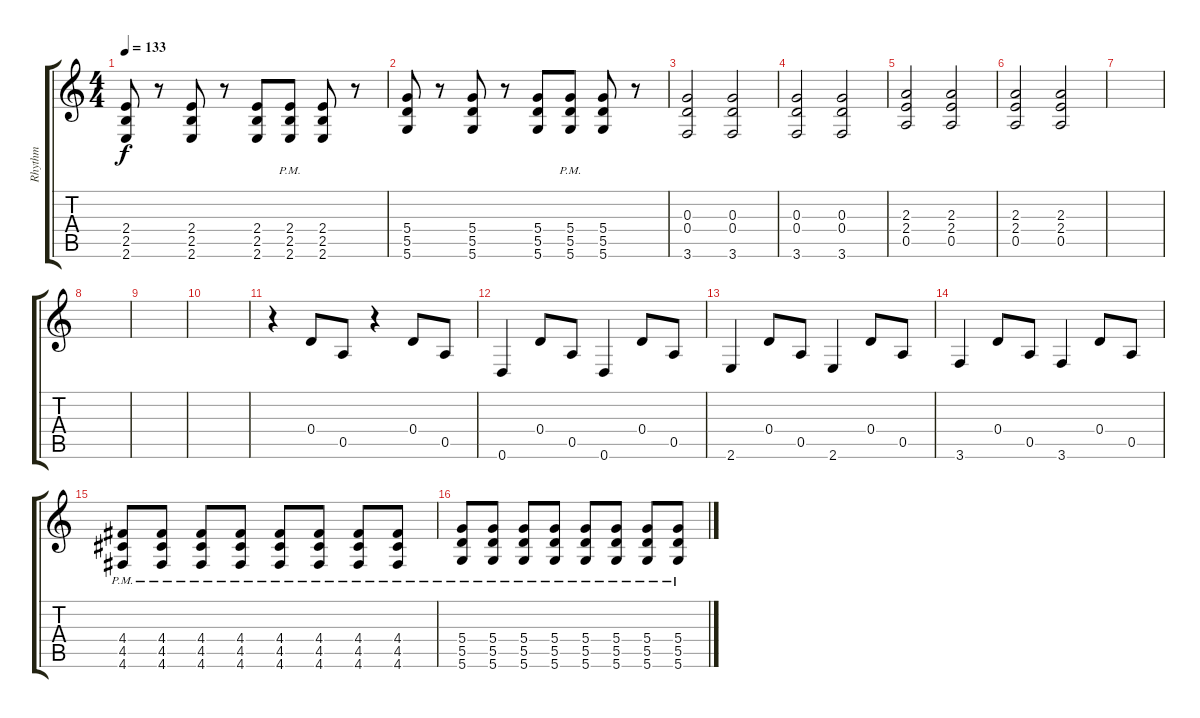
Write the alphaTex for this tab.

\track ("Rhythm" "Rhythm") {instrument distortionguitar}
\staff {score tabs}
\tuning (E4 B3 G3 D3 A2 D2) {hide}
\ts (4 4)
\tempo 133
\clef g2
\ks c
(2.4 2.5 2.6).8{dy f} r.8 (2.4 2.5 2.6).8 r.8 (2.4 2.5 2.6).8 (2.4{pm} 2.5{pm} 2.6{pm}).8 (2.4 2.5 2.6).8 r.8 |
(5.4 5.5 5.6).8 r.8 (5.4 5.5 5.6).8 r.8 (5.4 5.5 5.6).8 (5.4{pm} 5.5{pm} 5.6{pm}).8 (5.4 5.5 5.6).8 r.8 |
(0.3 0.4 3.6).2 (0.3 0.4 3.6).2 |
(0.3 0.4 3.6).2 (0.3 0.4 3.6).2 |
(2.3 2.4 0.5).2 (2.3 2.4 0.5).2 |
(2.3 2.4 0.5).2 (2.3 2.4 0.5).2 |
|
|
|
|
r.4 0.4.8 0.5.8 r.4 0.4.8 0.5.8 |
0.6.4 0.4.8 0.5.8 0.6.4 0.4.8 0.5.8 |
2.6.4 0.4.8 0.5.8 2.6.4 0.4.8 0.5.8 |
3.6.4 0.4.8 0.5.8 3.6.4 0.4.8 0.5.8 |
(4.4{pm} 4.5{pm} 4.6{pm}).8 (4.4{pm} 4.5{pm} 4.6{pm}).8 (4.4{pm} 4.5{pm} 4.6{pm}).8 (4.4{pm} 4.5{pm} 4.6{pm}).8 (4.4{pm} 4.5{pm} 4.6{pm}).8 (4.4{pm} 4.5{pm} 4.6{pm}).8 (4.4{pm} 4.5{pm} 4.6{pm}).8 (4.4{pm} 4.5{pm} 4.6{pm}).8 |
(5.4{pm} 5.5{pm} 5.6{pm}).8 (5.4{pm} 5.5{pm} 5.6{pm}).8 (5.4{pm} 5.5{pm} 5.6{pm}).8 (5.4{pm} 5.5{pm} 5.6{pm}).8 (5.4{pm} 5.5{pm} 5.6{pm}).8 (5.4{pm} 5.5{pm} 5.6{pm}).8 (5.4{pm} 5.5{pm} 5.6{pm}).8 (5.4{pm} 5.5{pm} 5.6{pm}).8
